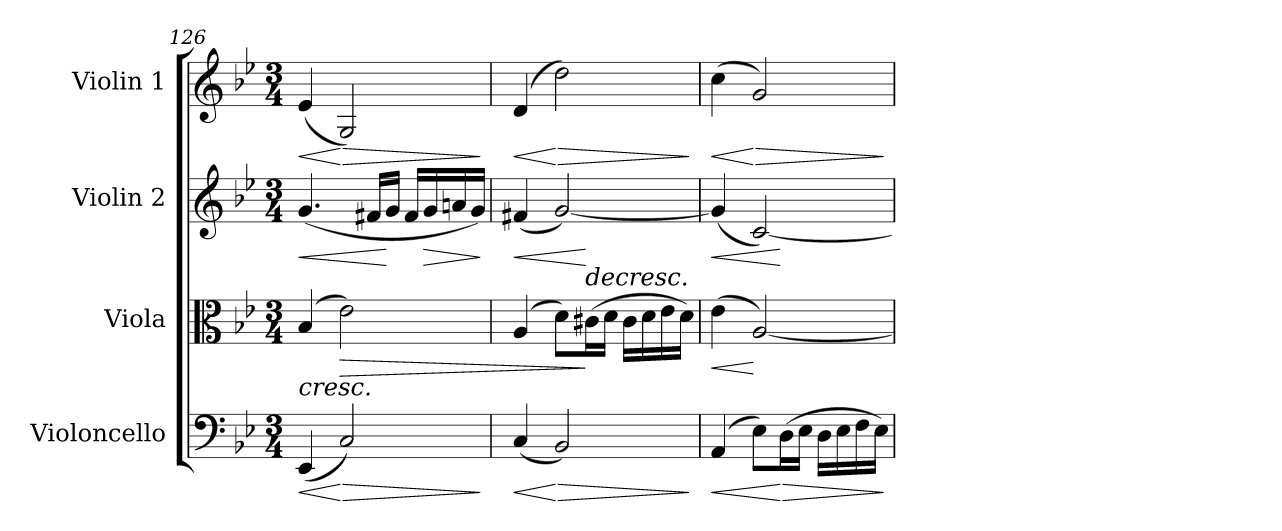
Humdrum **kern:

**kern	**dynam	**kern	**dynam	**kern	**dynam	**kern	**dynam
*part4	*part4	*part3	*part3	*part2	*part2	*part1	*part1
*staff4	*staff4	*staff3	*staff3	*staff2	*staff2	*staff1	*staff1
*I"Violoncello	*	*I"Viola	*	*I"Violin 2	*	*I"Violin 1	*
*I'Vc	*	*I'Vla	*	*I'Vln	*	*I'Vln	*
*clefF4	*	*clefC3	*	*clefG2	*	*clefG2	*
*k[b-e-]	*	*k[b-e-]	*	*k[b-e-]	*	*k[b-e-]	*
*M3/4	*	*M3/4	*	*M3/4	*	*M3/4	*
=126	=126	=126	=126	=126	=126	=126	=126
!	!LO:HP:b	!	!LO:HP:b	!	!	!	!
!	!	!	!LO:HP:n=1:b	!	!LO:HP:b	!	!LO:HP:b
(4EE-/	<	(4B-/	< <	(4.g/	<	(4e-/	<
!	!LO:HP:n=1:b	!	!LO:HP:b	!	!	!	!LO:HP:n=1:b
2C/)	[ >	2e-\)	>	.	.	2G/)	[ >
.	.	.	.	16f#X/LL	.	.	.
.	.	.	.	16g/JJ	[	.	.
.	.	.	.	16f#/LL	.	.	.
!	!	!	!	!	!LO:HP:b	!	!
.	.	.	.	16g/	>	.	.
.	.	.	.	16an/	.	.	.
.	.	.	.	16g/JJ)	.	.	.
.	]	.	.	.	]	.	]
=127	=127	=127	=127	=127	=127	=127	=127
!	!LO:HP:b	!	!	!	!LO:HP:b	!	!LO:HP:b
*	*	*	*	*^	*	*	*
(4C/	<	(4A/	.	(<4f#X/	4.ryy	<	(4d/	<
!	!LO:HP:n=1:b	!	!	!	!	!	!	!LO:HP:n=1:b
2BB-/)	[ >	8d\L)	[	[2g/)	.	.	2dd\)	[ >
!	!	!	!	!	!	!LO:HP:n=1:b	!	!
.	.	(16c#X\L	]	.	4.ryy	[ >	.	.
.	.	16d\JJ	.	.	.	.	.	.
.	.	16c#\LL	.	.	.	.	.	.
.	.	16d\	.	.	.	.	.	.
.	.	16e-\	.	.	.	.	.	.
.	.	16d\JJ)	.	.	.	.	.	.
*	*	*	*	*v	*v	*	*	*
.	]	.	.	.	.	.	]
=128	=128	=128	=128	=128	=128	=128	=128
!	!LO:HP:b	!	!LO:HP:b	!	!LO:HP:b	!	!
*	*	*	*	*^	*	*	*
!	!	!	!	!	!	!LO:HP:n=1:b	!	!LO:HP:b
(4AA/	<	(4e-\	<	(<4g/]	4.ryy	< <	(4cc\	<
!	!	!	!	!	!	!	!	!LO:HP:n=1:b
8E-\L)	.	[2A/)	[ [	[2c/)	.	.	2g/)	[ >
!	!LO:HP:n=1:b	!	!	!	!	!	!	!
(16D\L	[ >	.	.	.	4.ryy	] [ [	.	.
16E-\JJ	.	.	.	.	.	.	.	.
16D\LL	.	.	.	.	.	.	.	.
16E-\	.	.	.	.	.	.	.	.
16F\	.	.	.	.	.	.	.	.
16E-\JJ)	.	.	.	.	.	.	.	.
*	*	*	*	*v	*v	*	*	*
.	]	.	.	.	.	.	]
=	=	=	=	=	=	=	=
*-	*-	*-	*-	*-	*-	*-	*-
